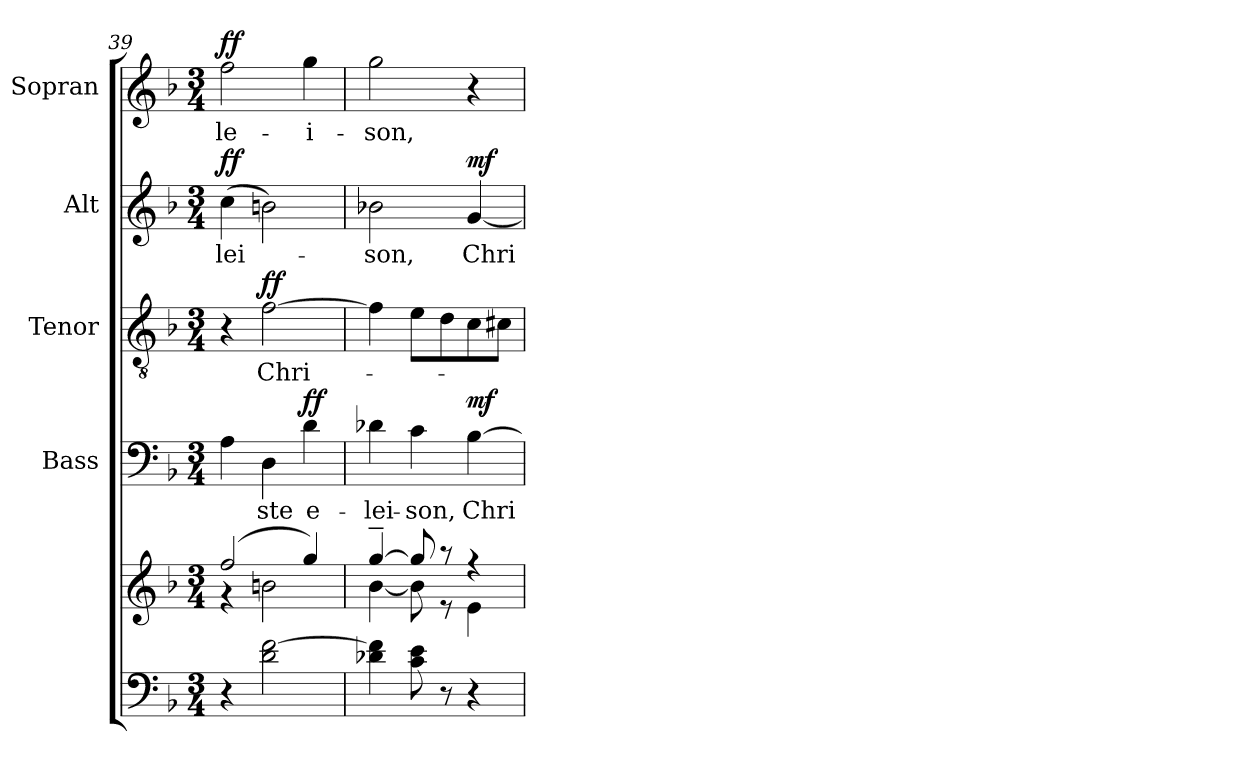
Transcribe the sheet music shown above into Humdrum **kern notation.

**kern	**kern	**kern	**text	**dynam	**kern	**text	**dynam	**kern	**text	**dynam	**kern	**text	**dynam
*part5	*part5	*part4	*part4	*part4	*part3	*part3	*part3	*part2	*part2	*part2	*part1	*part1	*part1
*staff6	*staff5	*staff4	*staff4	*staff4	*staff3	*staff3	*staff3	*staff2	*staff2	*staff2	*staff1	*staff1	*staff1
*	*	*I"Bass	*	*	*I"Tenor	*	*	*I"Alt	*	*	*I"Sopran	*	*
*	*	*I'B.	*	*	*I'T.	*	*	*I'A.	*	*	*I'S.	*	*
*clefF4	*clefG2	*clefF4	*	*	*clefGv2	*	*	*clefG2	*	*	*clefG2	*	*
*k[b-]	*k[b-]	*k[b-]	*	*	*k[b-]	*	*	*k[b-]	*	*	*k[b-]	*	*
*F:	*F:	*F:	*	*	*F:	*	*	*F:	*	*	*F:	*	*
*M3/4	*M3/4	*M3/4	*	*	*M3/4	*	*	*M3/4	*	*	*M3/4	*	*
=39	=39	=39	=39	=39	=39	=39	=39	=39	=39	=39	=39	=39	=39
*	*^	*	*	*	*	*	*	*	*	*	*	*	*
!	!	!	!	!	!	!	!	!	!	!LO:LY:b	!LO:DY:a	!	!LO:LY:b	!LO:DY:a
4r	(2ff/	4rg	4A\	.	.	4r	.	.	(>4cc\	-lei-	ff	2ff\	-le-	ff
!	!	!	!	!LO:LY:b	!	!	!LO:LY:b	!LO:DY:a	!	!	!	!	!	!
2d\ [2f\	.	2bn\	4D\	-ste	.	[2f\	Chri-	ff	2bn\)	.	.	.	.	.
!	!	!	!	!LO:LY:b	!LO:DY:a	!	!	!	!	!	!	!	!LO:LY:b	!
.	4gg/)	.	4d\	e-	ff	.	.	.	.	.	.	4gg\	-i-	.
=40	=40	=40	=40	=40	=40	=40	=40	=40	=40	=40	=40	=40	=40	=40
!	!	!	!	!LO:LY:b	!	!	!	!	!	!LO:LY:b	!	!	!LO:LY:b	!
4d-X\ 4f\]	[>4gg~>/	[<4b-\	4d-X\	-lei-	.	4f\]	.	.	2b-X\	-son,	.	2gg\	-son,	.
!	!	!	!	!LO:LY:b	!	!	!	!	!	!	!	!	!	!
8c\ 8e\	8gg/]	8b-\]	4c\	-son,	.	8e\L	.	.	.	.	.	.	.	.
8r	8r	8r	.	.	.	8d\	.	.	.	.	.	.	.	.
!	!	!	!	!LO:LY:b	!LO:DY:a	!	!	!	!	!LO:LY:b	!LO:DY:a	!	!	!
4r	4rff	4e\	[4B-\	Chri-	mf	8c\	.	.	[4g/	Chri-	mf	4r	.	.
.	.	.	.	.	.	8c#X\J	.	.	.	.	.	.	.	.
*	*v	*v	*	*	*	*	*	*	*	*	*	*	*	*
=	=	=	=	=	=	=	=	=	=	=	=	=	=
*-	*-	*-	*-	*-	*-	*-	*-	*-	*-	*-	*-	*-	*-
